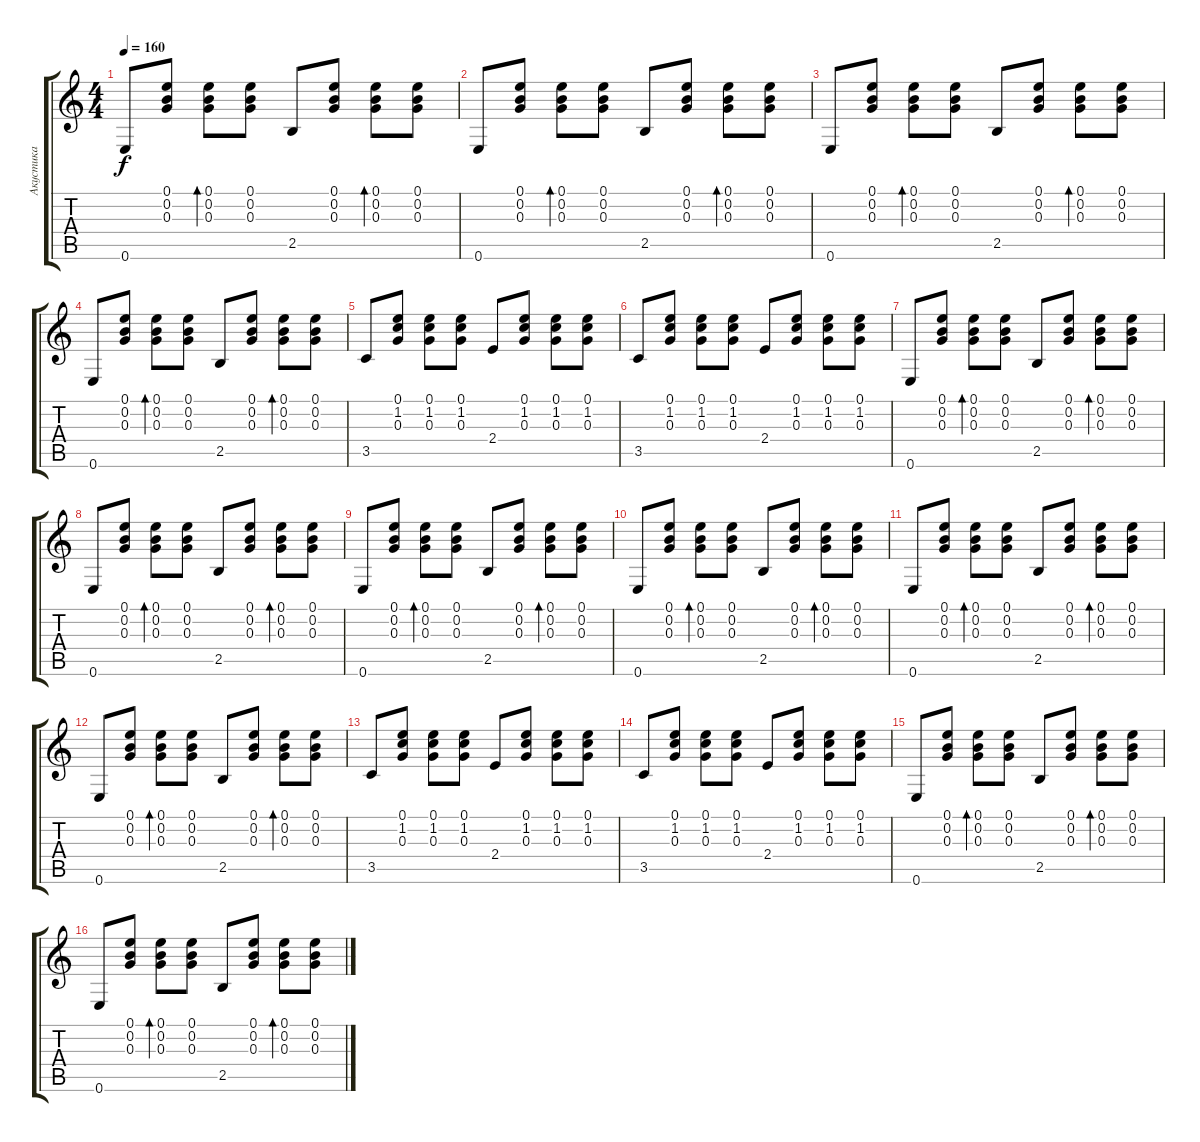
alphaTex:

\track ("Акустика" "Акустика") {instrument acousticguitarsteel}
\staff {score tabs}
\tuning (E4 B3 G3 D3 A2 E2) {hide}
\ts (4 4)
\tempo 160
\clef g2
\ks c
0.6.8{dy f} (0.1 0.2 0.3).8 (0.1 0.2 0.3).8{bd 60} (0.1 0.2 0.3).8 2.5.8 (0.1 0.2 0.3).8 (0.1 0.2 0.3).8{bd 60} (0.1 0.2 0.3).8 |
0.6.8 (0.1 0.2 0.3).8 (0.1 0.2 0.3).8{bd 60} (0.1 0.2 0.3).8 2.5.8 (0.1 0.2 0.3).8 (0.1 0.2 0.3).8{bd 60} (0.1 0.2 0.3).8 |
0.6.8 (0.1 0.2 0.3).8 (0.1 0.2 0.3).8{bd 60} (0.1 0.2 0.3).8 2.5.8 (0.1 0.2 0.3).8 (0.1 0.2 0.3).8{bd 60} (0.1 0.2 0.3).8 |
0.6.8 (0.1 0.2 0.3).8 (0.1 0.2 0.3).8{bd 60} (0.1 0.2 0.3).8 2.5.8 (0.1 0.2 0.3).8 (0.1 0.2 0.3).8{bd 60} (0.1 0.2 0.3).8 |
3.5.8 (0.1 1.2 0.3).8 (0.1 1.2 0.3).8 (0.1 1.2 0.3).8 2.4.8 (0.1 1.2 0.3).8 (0.1 1.2 0.3).8 (0.1 1.2 0.3).8 |
3.5.8 (0.1 1.2 0.3).8 (0.1 1.2 0.3).8 (0.1 1.2 0.3).8 2.4.8 (0.1 1.2 0.3).8 (0.1 1.2 0.3).8 (0.1 1.2 0.3).8 |
0.6.8 (0.1 0.2 0.3).8 (0.1 0.2 0.3).8{bd 60} (0.1 0.2 0.3).8 2.5.8 (0.1 0.2 0.3).8 (0.1 0.2 0.3).8{bd 60} (0.1 0.2 0.3).8 |
0.6.8 (0.1 0.2 0.3).8 (0.1 0.2 0.3).8{bd 60} (0.1 0.2 0.3).8 2.5.8 (0.1 0.2 0.3).8 (0.1 0.2 0.3).8{bd 60} (0.1 0.2 0.3).8 |
0.6.8 (0.1 0.2 0.3).8 (0.1 0.2 0.3).8{bd 60} (0.1 0.2 0.3).8 2.5.8 (0.1 0.2 0.3).8 (0.1 0.2 0.3).8{bd 60} (0.1 0.2 0.3).8 |
0.6.8 (0.1 0.2 0.3).8 (0.1 0.2 0.3).8{bd 60} (0.1 0.2 0.3).8 2.5.8 (0.1 0.2 0.3).8 (0.1 0.2 0.3).8{bd 60} (0.1 0.2 0.3).8 |
0.6.8 (0.1 0.2 0.3).8 (0.1 0.2 0.3).8{bd 60} (0.1 0.2 0.3).8 2.5.8 (0.1 0.2 0.3).8 (0.1 0.2 0.3).8{bd 60} (0.1 0.2 0.3).8 |
0.6.8 (0.1 0.2 0.3).8 (0.1 0.2 0.3).8{bd 60} (0.1 0.2 0.3).8 2.5.8 (0.1 0.2 0.3).8 (0.1 0.2 0.3).8{bd 60} (0.1 0.2 0.3).8 |
3.5.8 (0.1 1.2 0.3).8 (0.1 1.2 0.3).8 (0.1 1.2 0.3).8 2.4.8 (0.1 1.2 0.3).8 (0.1 1.2 0.3).8 (0.1 1.2 0.3).8 |
3.5.8 (0.1 1.2 0.3).8 (0.1 1.2 0.3).8 (0.1 1.2 0.3).8 2.4.8 (0.1 1.2 0.3).8 (0.1 1.2 0.3).8 (0.1 1.2 0.3).8 |
0.6.8 (0.1 0.2 0.3).8 (0.1 0.2 0.3).8{bd 60} (0.1 0.2 0.3).8 2.5.8 (0.1 0.2 0.3).8 (0.1 0.2 0.3).8{bd 60} (0.1 0.2 0.3).8 |
0.6.8 (0.1 0.2 0.3).8 (0.1 0.2 0.3).8{bd 60} (0.1 0.2 0.3).8 2.5.8 (0.1 0.2 0.3).8 (0.1 0.2 0.3).8{bd 60} (0.1 0.2 0.3).8
